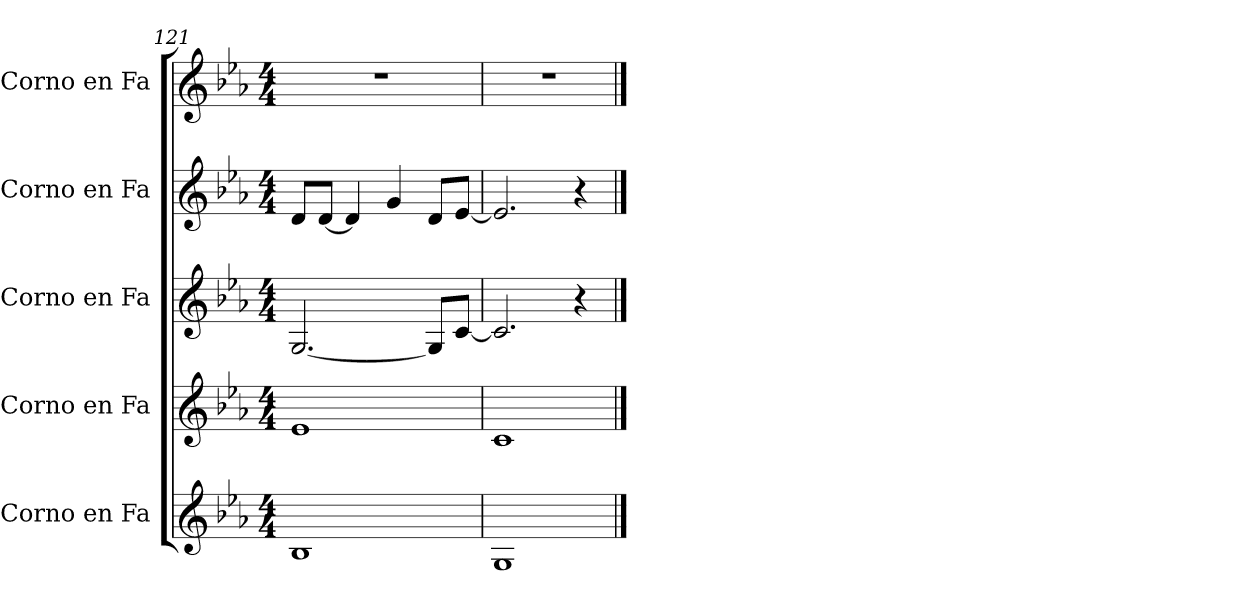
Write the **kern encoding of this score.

**kern	**kern	**kern	**kern	**kern
*part5	*part4	*part3	*part2	*part1
*staff5	*staff4	*staff3	*staff2	*staff1
*I"Corno en Fa	*I"Corno en Fa	*I"Corno en Fa	*I"Corno en Fa	*I"Corno en Fa
*I'Cor. Fa	*I'Cor. Fa	*I'Cor. Fa	*I'Cor. Fa	*I'Cor. Fa
*clefG2	*clefG2	*clefG2	*clefG2	*clefG2
*ITrd4c7	*ITrd4c7	*ITrd4c7	*ITrd4c7	*ITrd4c7
*k[b-e-a-d-]	*k[b-e-a-d-]	*k[b-e-a-d-]	*k[b-e-a-d-]	*k[b-e-a-d-]
*M4/4	*M4/4	*M4/4	*M4/4	*M4/4
=121	=121	=121	=121	=121
1E-	1A-	[2.C/	8G/L	1r
.	.	.	[8G/J	.
.	.	.	4G/]	.
.	.	.	4c/	.
.	.	8C/L]	8G/L	.
.	.	[8F/J	[8A-/J	.
=122	=122	=122	=122	=122
1C	1F	2.F/]	2.A-/]	1r
.	.	4r	4r	.
==	==	==	==	==
*-	*-	*-	*-	*-
